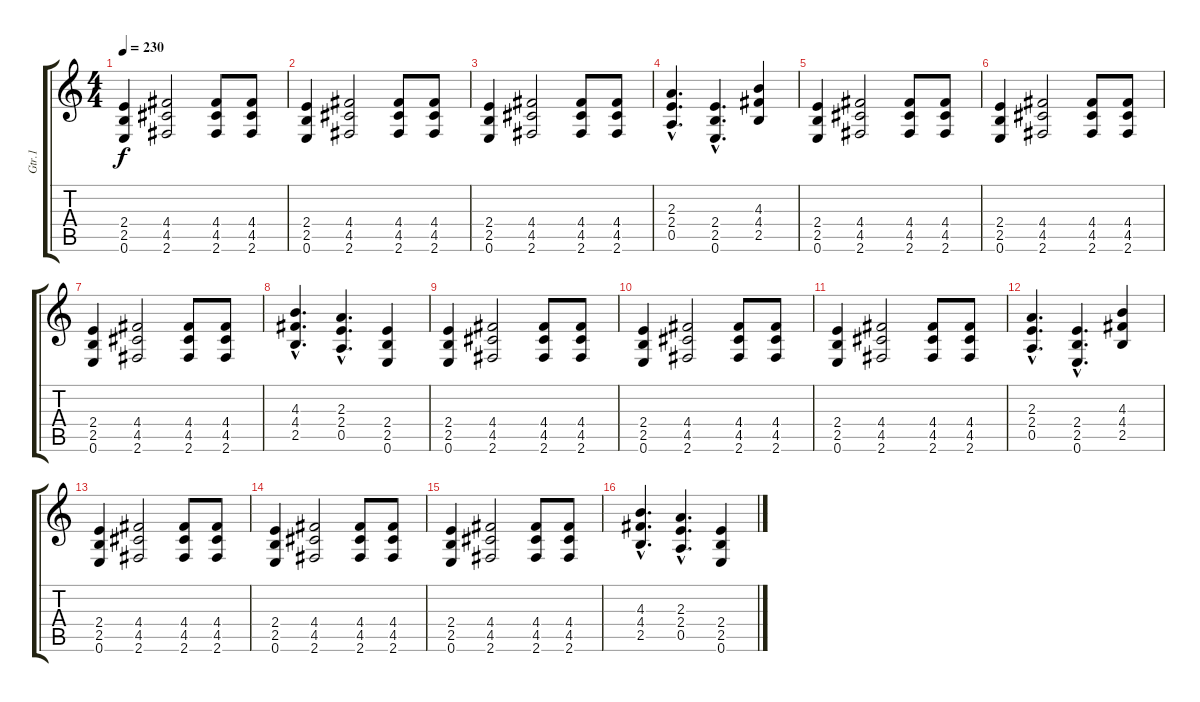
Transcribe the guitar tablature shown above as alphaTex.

\track ("Gtr.1" "Gtr.1") {instrument overdrivenguitar}
\staff {score tabs}
\tuning (E4 B3 G3 D3 A2 E2) {hide}
\ts (4 4)
\tempo 230
\clef g2
\ks c
(2.4 2.5 0.6).4{dy f} (4.4 4.5 2.6).2 (4.4 4.5 2.6).8 (4.4 4.5 2.6).8 |
(2.4 2.5 0.6).4 (4.4 4.5 2.6).2 (4.4 4.5 2.6).8 (4.4 4.5 2.6).8 |
(2.4 2.5 0.6).4 (4.4 4.5 2.6).2 (4.4 4.5 2.6).8 (4.4 4.5 2.6).8 |
(2.3{hac} 2.4{hac} 0.5{hac}).4{d} (2.4{hac} 2.5{hac} 0.6{hac}).4{d} (4.3 4.4 2.5).4 |
(2.4 2.5 0.6).4 (4.4 4.5 2.6).2 (4.4 4.5 2.6).8 (4.4 4.5 2.6).8 |
(2.4 2.5 0.6).4 (4.4 4.5 2.6).2 (4.4 4.5 2.6).8 (4.4 4.5 2.6).8 |
(2.4 2.5 0.6).4 (4.4 4.5 2.6).2 (4.4 4.5 2.6).8 (4.4 4.5 2.6).8 |
(4.3{hac} 4.4{hac} 2.5{hac}).4{d} (2.3{hac} 2.4{hac} 0.5{hac}).4{d} (2.4 2.5 0.6).4 |
(2.4 2.5 0.6).4 (4.4 4.5 2.6).2 (4.4 4.5 2.6).8 (4.4 4.5 2.6).8 |
(2.4 2.5 0.6).4 (4.4 4.5 2.6).2 (4.4 4.5 2.6).8 (4.4 4.5 2.6).8 |
(2.4 2.5 0.6).4 (4.4 4.5 2.6).2 (4.4 4.5 2.6).8 (4.4 4.5 2.6).8 |
(2.3{hac} 2.4{hac} 0.5{hac}).4{d} (2.4{hac} 2.5{hac} 0.6{hac}).4{d} (4.3 4.4 2.5).4 |
(2.4 2.5 0.6).4 (4.4 4.5 2.6).2 (4.4 4.5 2.6).8 (4.4 4.5 2.6).8 |
(2.4 2.5 0.6).4 (4.4 4.5 2.6).2 (4.4 4.5 2.6).8 (4.4 4.5 2.6).8 |
(2.4 2.5 0.6).4 (4.4 4.5 2.6).2 (4.4 4.5 2.6).8 (4.4 4.5 2.6).8 |
(4.3{hac} 4.4{hac} 2.5{hac}).4{d} (2.3{hac} 2.4{hac} 0.5{hac}).4{d} (2.4 2.5 0.6).4
